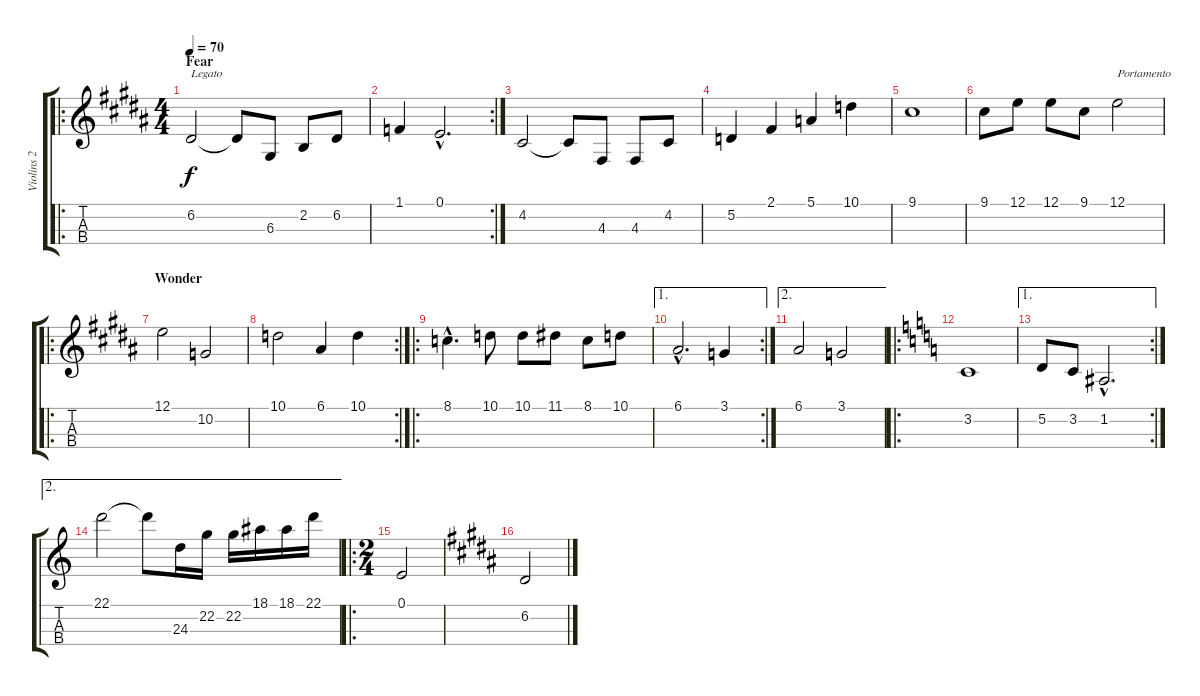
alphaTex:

\track ("Violins 2" "Violins 2") {instrument stringensemble1}
\staff {score tabs}
\tuning (E4 A3 D3 G2) {hide}
\ro
\ts (4 4)
\section ("" "Fear")
\tempo 70
\clef g2
\ks g#minor
6.2.2{txt "Legato" dy f instrument stringensemble1} 6.2{t}.8 6.3.8 2.2.8 6.2.8 |
\rc 2
1.1.4 0.1{hac}.2{d} |
4.2.2 4.2{t}.8 4.3.8 4.3.8 4.2.8 |
5.2.4 2.1.4 5.1.4 10.1.4 |
9.1.1 |
9.1.8 12.1.8 12.1.8 9.1.8 12.1.2{txt "Portamento"} |
\ro
\section ("" "Wonder")
12.1.2 10.2.2 |
\rc 2
10.1.2 6.1.4 10.1.4 |
\ro
8.1{hac}.4{d} 10.1.8 10.1.8 11.1.8 8.1.8 10.1.8 |
\ae 1
\rc 2
6.1{hac}.2{d} 3.1.4 |
\ae 2
6.1.2 3.1.2 |
\ro
\ks c
3.2.1 |
\ae 1
\rc 2
5.2.8 3.2.8 1.2{hac}.2{d} |
\ae 2
22.1.2 22.1{t}.8 24.3.16 22.2.16 22.2.16 18.1.16 18.1.16 22.1.16 |
\ro
\ts (2 4)
0.1.2 |
\ks g#minor
6.2.2
